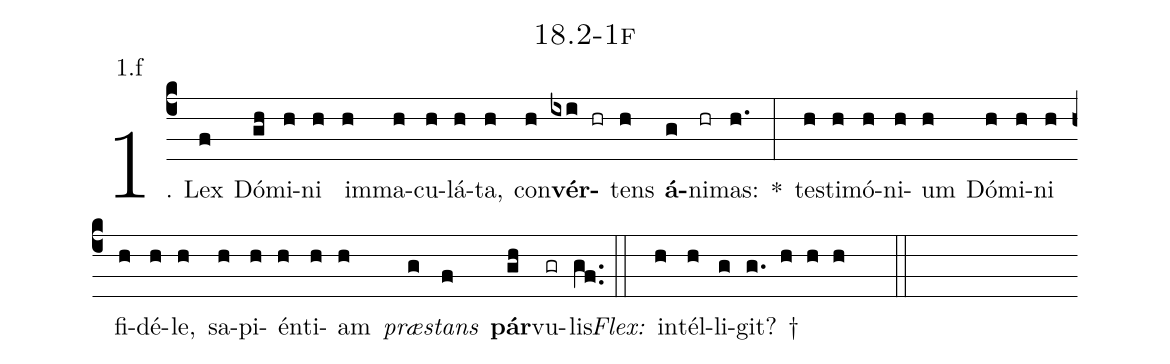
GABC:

name: 18.2-1f;
annotation: 1.f;
%%
(c4)1. Lex(f) Dó(gh)mi(h)ni(h) im(h)ma(h)cu(h)lá(h)ta,(h) con(h)<b>vér</b>(ixi hr)tens(h) <b>á</b>(g)ni(hr)mas:(h.) *(:) tes(h)ti(h)mó(h)ni(h)um(h) Dó(h)mi(h)ni(h) fi(h)dé(h)le,(h) sa(h)pi(h)én(h)ti(h)am(h) <i>præ</i>(g)<i>stans</i>(f) <b>pár</b>(gh)vu(gr)lis.(gf..) (::)
<i>Flex:</i>()  in(h)tél(h)li(g)git? †(g. h h h  ::)

%E(h) u(h) o(g) u(f) a(gh) e.(gf..) (::)
